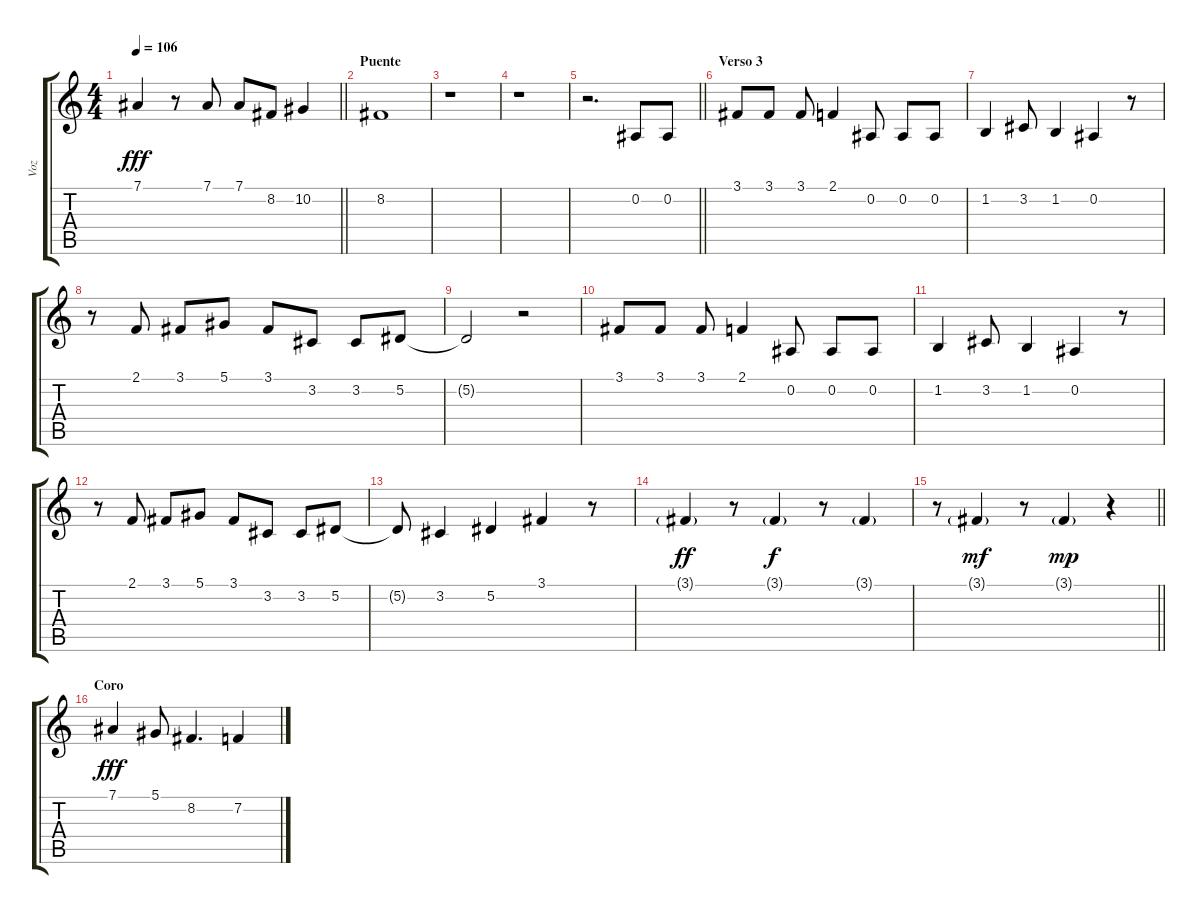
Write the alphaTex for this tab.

\track ("Voz" "Voz") {instrument clarinet}
\staff {score tabs}
\tuning (Eb4 Bb3 Gb3 Db3 Ab2 Eb2) {hide}
\ts (4 4)
\tempo 106
\clef g2
\barLineRight lightlight
\ks c
7.1.4{dy fff} r.8 7.1.8 7.1.8 8.2.8 10.2.4 |
\section ("" "Puente")
8.2.1 |
r.1 |
r.1 |
\barLineRight lightlight
r.2{d} 0.2.8 0.2.8 |
\section ("" "Verso 3")
3.1.8 3.1.8 3.1.8 2.1.4 0.2.8 0.2.8 0.2.8 |
1.2.4 3.2.8 1.2.4 0.2.4 r.8 |
r.8 2.1.8 3.1.8 5.1.8 3.1.8 3.2.8 3.2.8 5.2.8 |
5.2{t}.2 r.2 |
3.1.8 3.1.8 3.1.8 2.1.4 0.2.8 0.2.8 0.2.8 |
1.2.4 3.2.8 1.2.4 0.2.4 r.8 |
r.8 2.1.8 3.1.8 5.1.8 3.1.8 3.2.8 3.2.8 5.2.8 |
5.2{t}.8 3.2.4 5.2.4 3.1.4 r.8 |
3.1{g}.4{dy ff} r.8 3.1{g}.4{dy f} r.8 3.1{g}.4 |
\barLineRight lightlight
r.8 3.1{g}.4{dy mf} r.8 3.1{g}.4{dy mp} r.4 |
\section ("" "Coro")
7.1.4{dy fff} 5.1.8 8.2.4{d} 7.2.4
